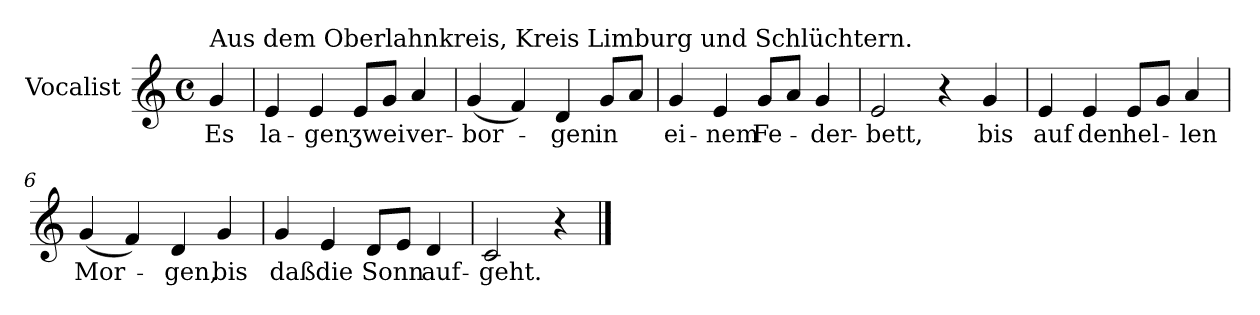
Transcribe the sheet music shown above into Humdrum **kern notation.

**kern	**text
*part1	*part1
*staff1	*staff1
*I"Vocalist	*
*k[]	*
*C:	*
*M4/4	*
*met(c)	*
=	=
!LO:TX:a:t=Aus dem Oberlahnkreis, Kreis Limburg und Schlüchtern.	!
4g	Es
=1	=1
4e	la-
4e	-gen
8eL	ʒwei
8gJ	.
4a	ver-
=2	=2
(4g	-bor-
4f)	.
4d	-gen
8gL	in
8aJ	.
=3	=3
4g	ei-
4e	-nem
8gL	Fe-
8aJ	.
4g	-der-
=4	=4
2e	-bett,
4r	.
4g	bis
=5	=5
4e	auf
4e	den
8eL	hel-
8gJ	.
4a	-len
=6	=6
(4g	Mor-
4f)	.
4d	-gen,
4g	bis
=7	=7
4g	daß
4e	die
8dL	Sonn
8eJ	.
4d	auf-
=8	=8
2c	-geht.
4r	.
==	==
*-	*-
